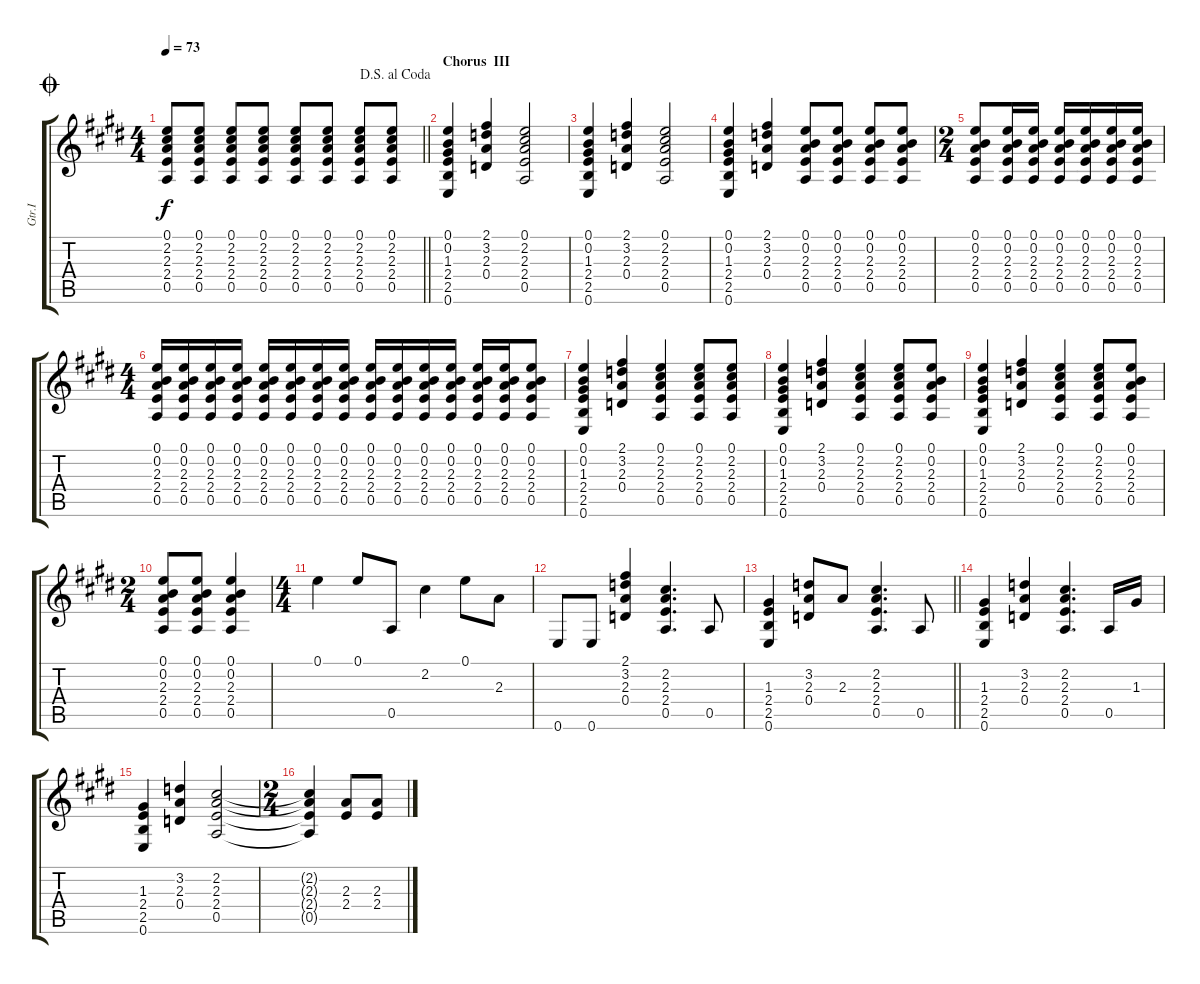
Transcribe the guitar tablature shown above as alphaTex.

\track ("Gtr.I" "Gtr.I") {instrument acousticguitarsteel}
\staff {score tabs}
\tuning (E4 B3 G3 D3 A2 E2) {hide}
\ts (4 4)
\jump coda
\jump dalsegnoalcoda
\tempo 73
\clef g2
\barLineRight lightlight
\ks c#minor
(0.1 2.2 2.3 2.4 0.5).8{dy f} (0.1 2.2 2.3 2.4 0.5).8 (0.1 2.2 2.3 2.4 0.5).8 (0.1 2.2 2.3 2.4 0.5).8 (0.1 2.2 2.3 2.4 0.5).8 (0.1 2.2 2.3 2.4 0.5).8 (0.1 2.2 2.3 2.4 0.5).8 (0.1 2.2 2.3 2.4 0.5).8 |
\section ("" "Chorus  III")
(0.1 0.2 1.3 2.4 2.5 0.6).4 (2.1 3.2 2.3 0.4).4 (0.1 2.2 2.3 2.4 0.5).2 |
(0.1 0.2 1.3 2.4 2.5 0.6).4 (2.1 3.2 2.3 0.4).4 (0.1 2.2 2.3 2.4 0.5).2 |
(0.1 0.2 1.3 2.4 2.5 0.6).4 (2.1 3.2 2.3 0.4).4 (0.1 0.2 2.3 2.4 0.5).8 (0.1 0.2 2.3 2.4 0.5).8 (0.1 0.2 2.3 2.4 0.5).8 (0.1 0.2 2.3 2.4 0.5).8 |
\ts (2 4)
(0.1 0.2 2.3 2.4 0.5).8 (0.1 0.2 2.3 2.4 0.5).16 (0.1 0.2 2.3 2.4 0.5).16 (0.1 0.2 2.3 2.4 0.5).16 (0.1 0.2 2.3 2.4 0.5).16 (0.1 0.2 2.3 2.4 0.5).16 (0.1 0.2 2.3 2.4 0.5).16 |
\ts (4 4)
(0.1 0.2 2.3 2.4 0.5).16 (0.1 0.2 2.3 2.4 0.5).16 (0.1 0.2 2.3 2.4 0.5).16 (0.1 0.2 2.3 2.4 0.5).16 (0.1 0.2 2.3 2.4 0.5).16 (0.1 0.2 2.3 2.4 0.5).16 (0.1 0.2 2.3 2.4 0.5).16 (0.1 0.2 2.3 2.4 0.5).16 (0.1 0.2 2.3 2.4 0.5).16 (0.1 0.2 2.3 2.4 0.5).16 (0.1 0.2 2.3 2.4 0.5).16 (0.1 0.2 2.3 2.4 0.5).16 (0.1 0.2 2.3 2.4 0.5).16 (0.1 0.2 2.3 2.4 0.5).16 (0.1 0.2 2.3 2.4 0.5).8 |
(0.1 0.2 1.3 2.4 2.5 0.6).4 (2.1 3.2 2.3 0.4).4 (0.1 2.2 2.3 2.4 0.5).4 (0.1 2.2 2.3 2.4 0.5).8 (0.1 2.2 2.3 2.4 0.5).8 |
(0.1 0.2 1.3 2.4 2.5 0.6).4 (2.1 3.2 2.3 0.4).4 (0.1 2.2 2.3 2.4 0.5).4 (0.1 2.2 2.3 2.4 0.5).8 (0.1 0.2 2.3 2.4 0.5).8 |
(0.1 0.2 1.3 2.4 2.5 0.6).4 (2.1 3.2 2.3 0.4).4 (0.1 2.2 2.3 2.4 0.5).4 (0.1 2.2 2.3 2.4 0.5).8 (0.1 0.2 2.3 2.4 0.5).8 |
\ts (2 4)
(0.1 0.2 2.3 2.4 0.5).8 (0.1 0.2 2.3 2.4 0.5).8 (0.1 0.2 2.3 2.4 0.5).4 |
\ts (4 4)
0.1.4 0.1.8 0.5.8 2.2.4 0.1.8 2.3.8 |
0.6.8 0.6.8 (2.1 3.2 2.3 0.4).4 (2.2 2.3 2.4 0.5).4{d} 0.5.8 |
\barLineRight lightlight
(1.3 2.4 2.5 0.6).4 (3.2 2.3 0.4).8 2.3.8 (2.2 2.3 2.4 0.5).4{d} 0.5.8 |
(1.3 2.4 2.5 0.6).4 (3.2 2.3 0.4).4 (2.2 2.3 2.4 0.5).4{d} 0.5.16 1.3.16 |
(1.3 2.4 2.5 0.6).4 (3.2 2.3 0.4).4 (2.2 2.3 2.4 0.5).2 |
\ts (2 4)
(2.2{t} 2.3{t} 2.4{t} 0.5{t}).4 (2.3 2.4).8 (2.3 2.4).8
